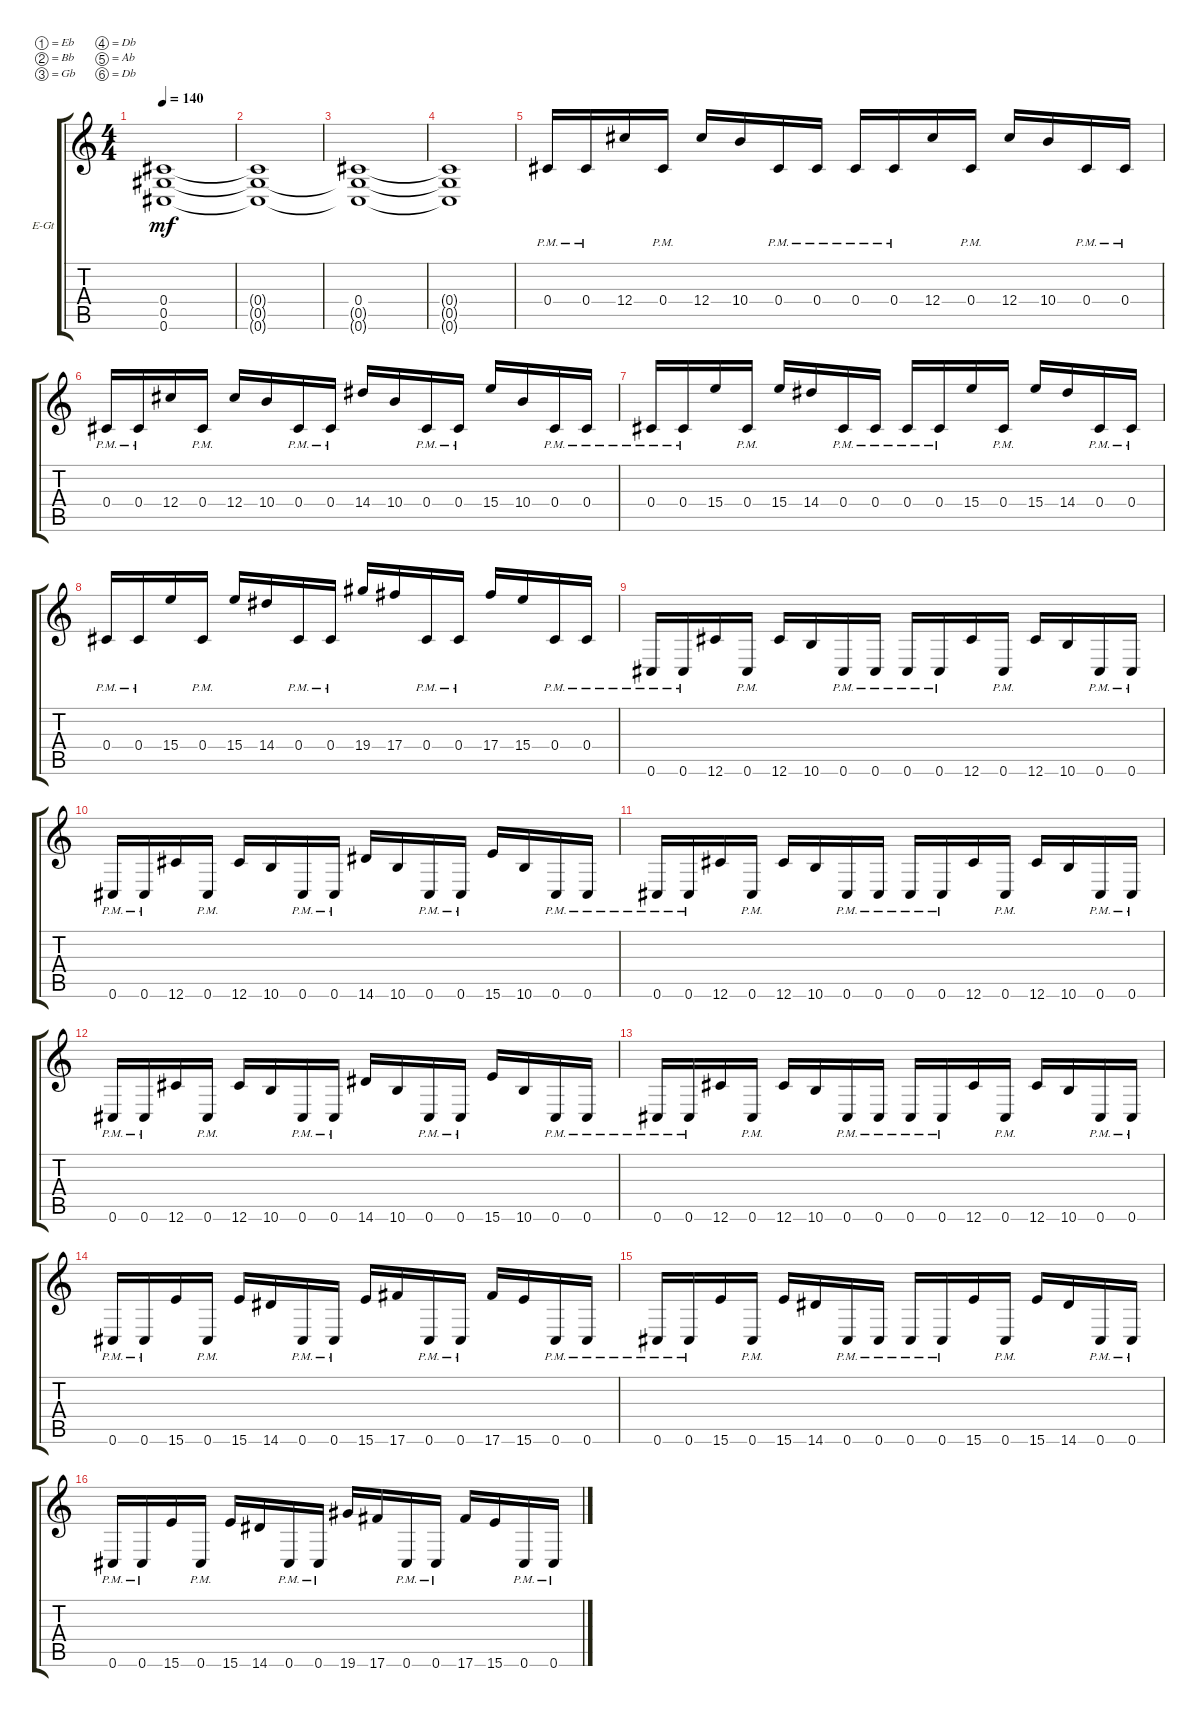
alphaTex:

\defaultSystemsLayout 4
\bracketExtendMode groupsimilarinstruments
\firstSystemTrackNameOrientation horizontal
\otherSystemsTrackNameOrientation horizontal
\track ("Electric Guitar" "E-Gt") {instrument distortionguitar}
\staff {score tabs}
\tuning (Eb4 Bb3 Gb3 Db3 Ab2 Db2)
\ts (4 4)
\tempo 140
\clef g2
\ks c
(0.6 0.5 0.4).1{dy mf} |
(0.4{t} 0.5{t} 0.6{t}).1 |
(0.6{t} 0.5{t} 0.4).1 |
(0.4{t} 0.5{t} 0.6{t}).1 |
0.4{pm}.16 0.4{pm}.16 12.4.16 0.4{pm}.16 12.4.16 10.4.16 0.4{pm}.16 0.4{pm}.16 0.4{pm}.16 0.4{pm}.16 12.4.16 0.4{pm}.16 12.4.16 10.4.16 0.4{pm}.16 0.4{pm}.16 |
0.4{pm}.16 0.4{pm}.16 12.4.16 0.4{pm}.16 12.4.16 10.4.16 0.4{pm}.16 0.4{pm}.16 14.4.16 10.4.16 0.4{pm}.16 0.4{pm}.16 15.4.16 10.4.16 0.4{pm}.16 0.4{pm}.16 |
0.4{pm}.16 0.4{pm}.16 15.4.16 0.4{pm}.16 15.4.16 14.4.16 0.4{pm}.16 0.4{pm}.16 0.4{pm}.16 0.4{pm}.16 15.4.16 0.4{pm}.16 15.4.16 14.4.16 0.4{pm}.16 0.4{pm}.16 |
0.4{pm}.16 0.4{pm}.16 15.4.16 0.4{pm}.16 15.4.16 14.4.16 0.4{pm}.16 0.4{pm}.16 19.4.16 17.4.16 0.4{pm}.16 0.4{pm}.16 17.4.16 15.4.16 0.4{pm}.16 0.4{pm}.16 |
0.6{pm}.16 0.6{pm}.16 12.6.16 0.6{pm}.16 12.6.16 10.6.16 0.6{pm}.16 0.6{pm}.16 0.6{pm}.16 0.6{pm}.16 12.6.16 0.6{pm}.16 12.6.16 10.6.16 0.6{pm}.16 0.6{pm}.16 |
0.6{pm}.16 0.6{pm}.16 12.6.16 0.6{pm}.16 12.6.16 10.6.16 0.6{pm}.16 0.6{pm}.16 14.6.16 10.6.16 0.6{pm}.16 0.6{pm}.16 15.6.16 10.6.16 0.6{pm}.16 0.6{pm}.16 |
0.6{pm}.16 0.6{pm}.16 12.6.16 0.6{pm}.16 12.6.16 10.6.16 0.6{pm}.16 0.6{pm}.16 0.6{pm}.16 0.6{pm}.16 12.6.16 0.6{pm}.16 12.6.16 10.6.16 0.6{pm}.16 0.6{pm}.16 |
0.6{pm}.16 0.6{pm}.16 12.6.16 0.6{pm}.16 12.6.16 10.6.16 0.6{pm}.16 0.6{pm}.16 14.6.16 10.6.16 0.6{pm}.16 0.6{pm}.16 15.6.16 10.6.16 0.6{pm}.16 0.6{pm}.16 |
0.6{pm}.16 0.6{pm}.16 12.6.16 0.6{pm}.16 12.6.16 10.6.16 0.6{pm}.16 0.6{pm}.16 0.6{pm}.16 0.6{pm}.16 12.6.16 0.6{pm}.16 12.6.16 10.6.16 0.6{pm}.16 0.6{pm}.16 |
0.6{pm}.16 0.6{pm}.16 15.6.16 0.6{pm}.16 15.6.16 14.6.16 0.6{pm}.16 0.6{pm}.16 15.6.16 17.6.16 0.6{pm}.16 0.6{pm}.16 17.6.16 15.6.16 0.6{pm}.16 0.6{pm}.16 |
0.6{pm}.16 0.6{pm}.16 15.6.16 0.6{pm}.16 15.6.16 14.6.16 0.6{pm}.16 0.6{pm}.16 0.6{pm}.16 0.6{pm}.16 15.6.16 0.6{pm}.16 15.6.16 14.6.16 0.6{pm}.16 0.6{pm}.16 |
0.6{pm}.16 0.6{pm}.16 15.6.16 0.6{pm}.16 15.6.16 14.6.16 0.6{pm}.16 0.6{pm}.16 19.6.16 17.6.16 0.6{pm}.16 0.6{pm}.16 17.6.16 15.6.16 0.6{pm}.16 0.6{pm}.16
